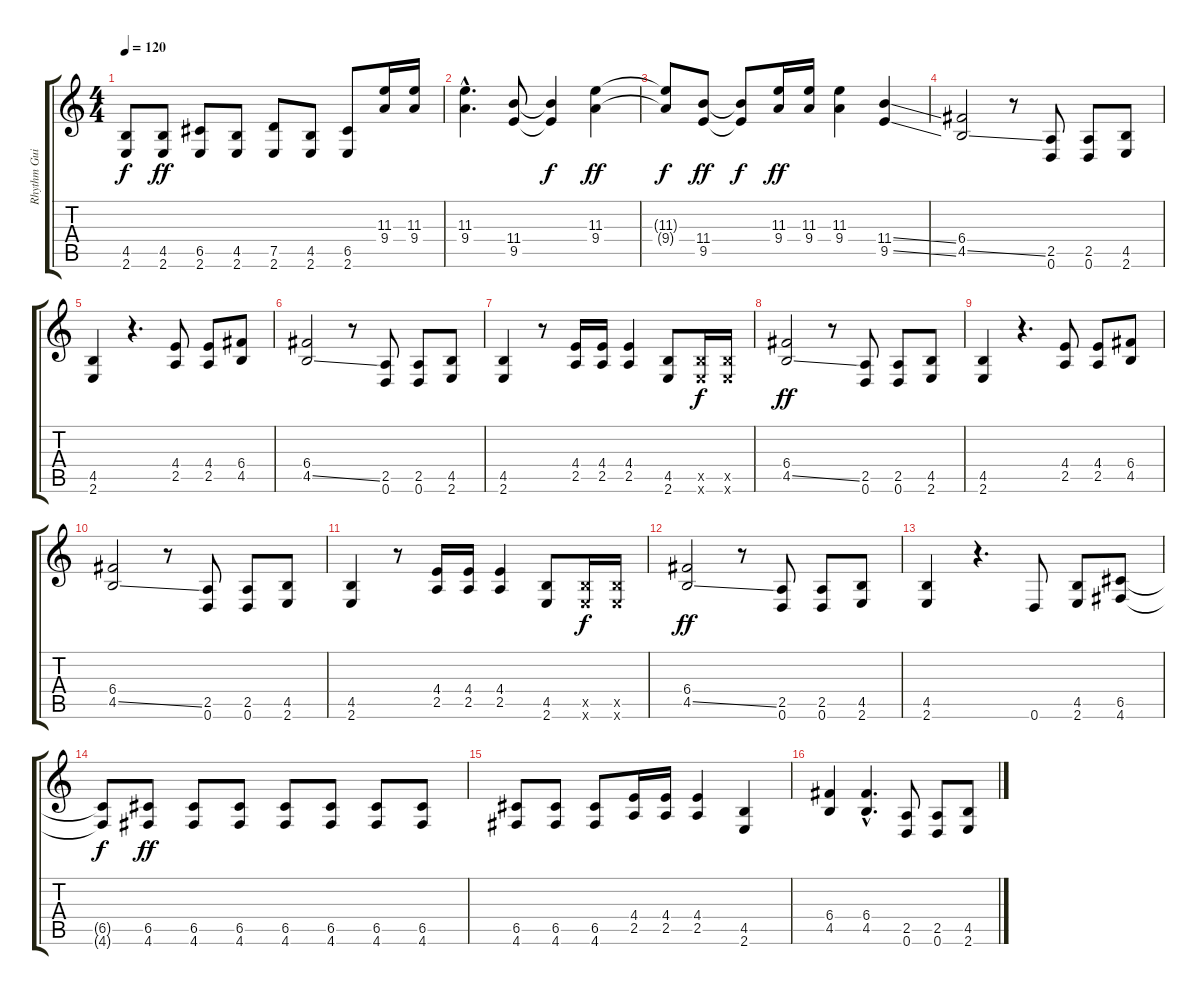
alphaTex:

\track ("Rhythm Guitar" "Rhythm Gui") {instrument distortionguitar}
\staff {score tabs}
\tuning (D4 A3 F3 C3 G2 D2) {hide}
\ts (4 4)
\tempo 120
\clef g2
\ks c
(4.5{t} 2.6{t}).8{dy f} (4.5 2.6).8{dy ff} (6.5 2.6).8 (4.5 2.6).8 (7.5 2.6).8 (4.5 2.6).8 (6.5 2.6).8 (11.3 9.4).16 (11.3 9.4).16 |
(11.3{hac} 9.4{hac}).4{d} (11.4 9.5).8 (11.4{t} 9.5{t}).4{dy f} (11.3 9.4).4{dy ff} |
(11.3{t} 9.4{t}).8{dy f} (11.4 9.5).8{dy ff} (11.4{t} 9.5{t}).8{dy f} (11.3 9.4).16{dy ff} (11.3 9.4).16 (11.3 9.4).4 (11.4{ss} 9.5{ss}).4 |
(6.4 4.5{ss}).2 r.8 (2.5 0.6).8 (2.5 0.6).8 (4.5 2.6).8 |
(4.5 2.6).4 r.4{d} (4.4 2.5).8 (4.4 2.5).8 (6.4 4.5).8 |
(6.4 4.5{ss}).2 r.8 (2.5 0.6).8 (2.5 0.6).8 (4.5 2.6).8 |
(4.5 2.6).4 r.8 (4.4 2.5).16 (4.4 2.5).16 (4.4 2.5).4 (4.5 2.6).8 (4.5{x} 2.6{x}).16{dy f} (4.5{x} 2.6{x}).16 |
(6.4 4.5{ss}).2{dy ff} r.8 (2.5 0.6).8 (2.5 0.6).8 (4.5 2.6).8 |
(4.5 2.6).4 r.4{d} (4.4 2.5).8 (4.4 2.5).8 (6.4 4.5).8 |
(6.4 4.5{ss}).2 r.8 (2.5 0.6).8 (2.5 0.6).8 (4.5 2.6).8 |
(4.5 2.6).4 r.8 (4.4 2.5).16 (4.4 2.5).16 (4.4 2.5).4 (4.5 2.6).8 (4.5{x} 2.6{x}).16{dy f} (4.5{x} 2.6{x}).16 |
(6.4 4.5{ss}).2{dy ff} r.8 (2.5 0.6).8 (2.5 0.6).8 (4.5 2.6).8 |
(4.5 2.6).4 r.4{d} 0.6.8 (4.5 2.6).8 (6.5 4.6).8 |
(6.5{t} 4.6{t}).8{dy f} (6.5 4.6).8{dy ff} (6.5 4.6).8 (6.5 4.6).8 (6.5 4.6).8 (6.5 4.6).8 (6.5 4.6).8 (6.5 4.6).8 |
(6.5 4.6).8 (6.5 4.6).8 (6.5 4.6).8 (4.4 2.5).16 (4.4 2.5).16 (4.4 2.5).4 (4.5 2.6).4 |
(6.4 4.5).4 (6.4{hac} 4.5{hac}).4{d} (2.5 0.6).8 (2.5 0.6).8 (4.5 2.6).8
